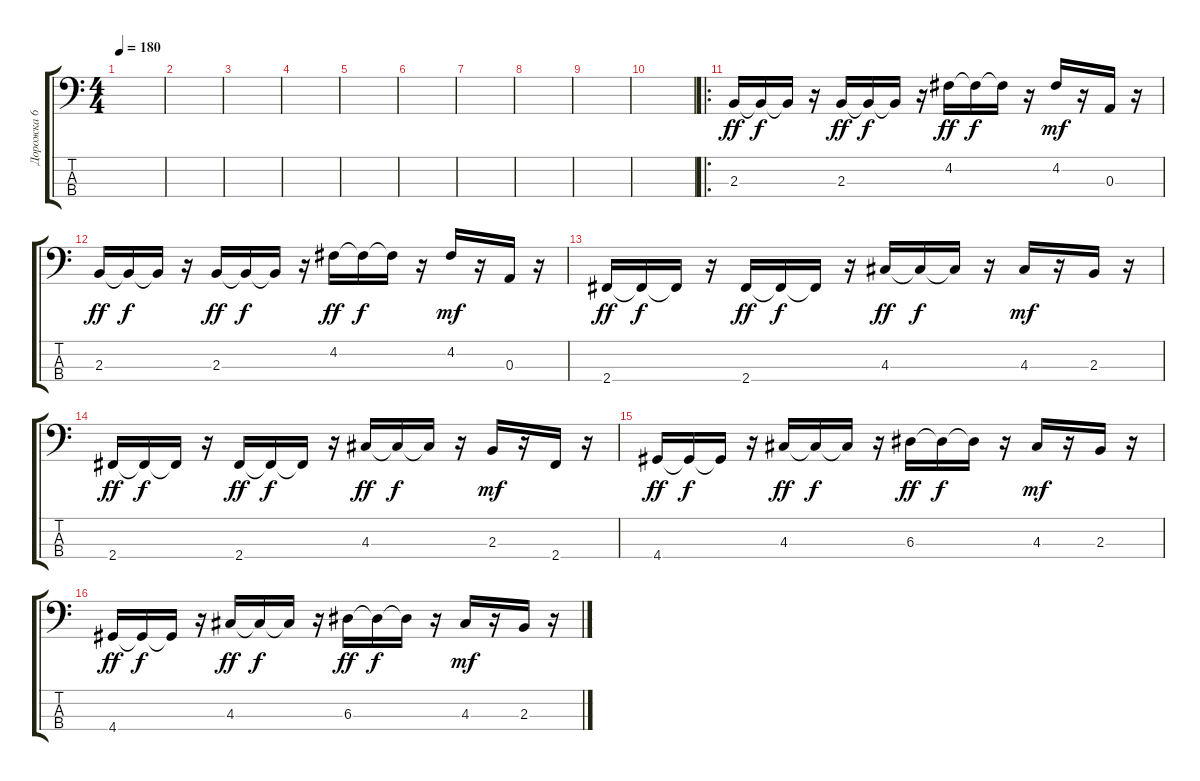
\track ("Дорожка 6" "Дорожка 6") {instrument synthbass2}
\staff {score tabs}
\tuning (G2 D2 A1 E1) {hide}
\ts (4 4)
\tempo 180
\clef f4
\ks c
|
|
|
|
|
|
|
|
|
|
\ro
2.3.16{dy ff} 2.3{t}.16{dy f} 2.3{t}.16 r.16 2.3.16{dy ff} 2.3{t}.16{dy f} 2.3{t}.16 r.16 4.2.16{dy ff} 4.2{t}.16{dy f} 4.2{t}.16 r.16 4.2.16{dy mf} r.16 0.3.16 r.16 |
2.3.16{dy ff} 2.3{t}.16{dy f} 2.3{t}.16 r.16 2.3.16{dy ff} 2.3{t}.16{dy f} 2.3{t}.16 r.16 4.2.16{dy ff} 4.2{t}.16{dy f} 4.2{t}.16 r.16 4.2.16{dy mf} r.16 0.3.16 r.16 |
2.4.16{dy ff} 2.4{t}.16{dy f} 2.4{t}.16 r.16 2.4.16{dy ff} 2.4{t}.16{dy f} 2.4{t}.16 r.16 4.3.16{dy ff} 4.3{t}.16{dy f} 4.3{t}.16 r.16 4.3.16{dy mf} r.16 2.3.16 r.16 |
2.4.16{dy ff} 2.4{t}.16{dy f} 2.4{t}.16 r.16 2.4.16{dy ff} 2.4{t}.16{dy f} 2.4{t}.16 r.16 4.3.16{dy ff} 4.3{t}.16{dy f} 4.3{t}.16 r.16 2.3.16{dy mf} r.16 2.4.16 r.16 |
4.4.16{dy ff} 4.4{t}.16{dy f} 4.4{t}.16 r.16 4.3.16{dy ff} 4.3{t}.16{dy f} 4.3{t}.16 r.16 6.3.16{dy ff} 6.3{t}.16{dy f} 6.3{t}.16 r.16 4.3.16{dy mf} r.16 2.3.16 r.16 |
4.4.16{dy ff} 4.4{t}.16{dy f} 4.4{t}.16 r.16 4.3.16{dy ff} 4.3{t}.16{dy f} 4.3{t}.16 r.16 6.3.16{dy ff} 6.3{t}.16{dy f} 6.3{t}.16 r.16 4.3.16{dy mf} r.16 2.3.16 r.16
